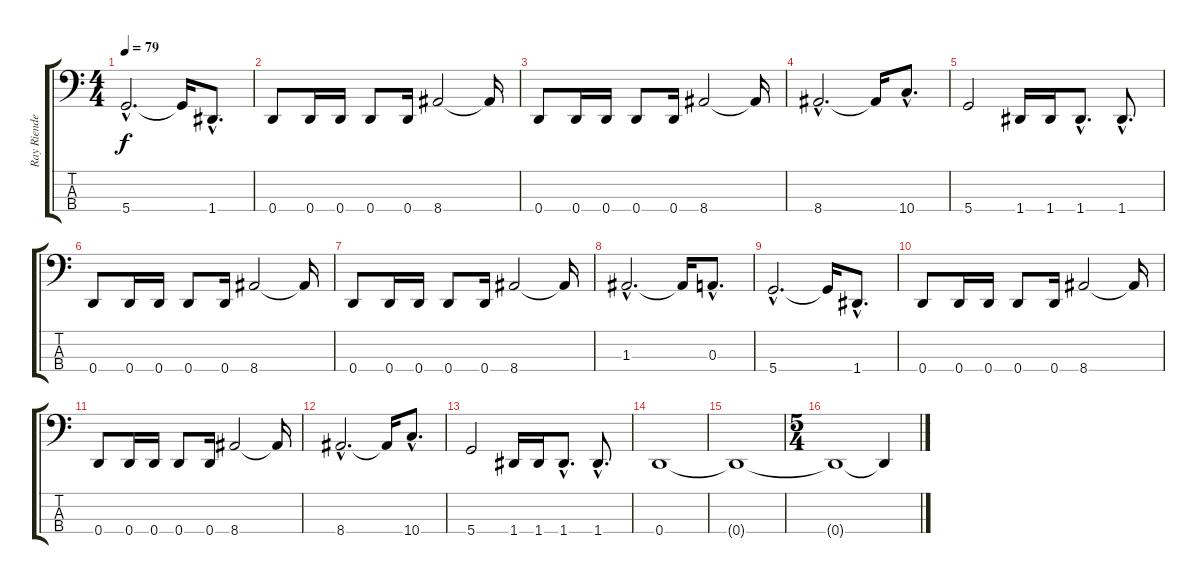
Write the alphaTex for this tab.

\track ("Ray Riendeau" "Ray Riende") {instrument electricbassfinger}
\staff {score tabs}
\tuning (G2 D2 A1 D1) {hide}
\ts (4 4)
\tempo 79
\clef f4
\ks c
5.4{hac}.2{d dy f} 5.4{t}.16 1.4{hac}.8{d} |
0.4.8 0.4.16 0.4.16 0.4.8 0.4.16 8.4.2 8.4{t}.16 |
0.4.8 0.4.16 0.4.16 0.4.8 0.4.16 8.4.2 8.4{t}.16 |
8.4{hac}.2{d} 8.4{t}.16 10.4{hac}.8{d} |
5.4.2 1.4.16 1.4.16 1.4{hac}.8{d} 1.4{hac}.8{d} |
0.4.8 0.4.16 0.4.16 0.4.8 0.4.16 8.4.2 8.4{t}.16 |
0.4.8 0.4.16 0.4.16 0.4.8 0.4.16 8.4.2 8.4{t}.16 |
1.3{hac}.2{d} 1.3{t}.16 0.3{hac}.8{d} |
5.4{hac}.2{d} 5.4{t}.16 1.4{hac}.8{d} |
0.4.8 0.4.16 0.4.16 0.4.8 0.4.16 8.4.2 8.4{t}.16 |
0.4.8 0.4.16 0.4.16 0.4.8 0.4.16 8.4.2 8.4{t}.16 |
8.4{hac}.2{d} 8.4{t}.16 10.4{hac}.8{d} |
5.4.2 1.4.16 1.4.16 1.4{hac}.8{d} 1.4{hac}.8{d} |
0.4.1{volume 0} |
0.4{t}.1 |
\ts (5 4)
0.4{t}.1 0.4{t}.4
